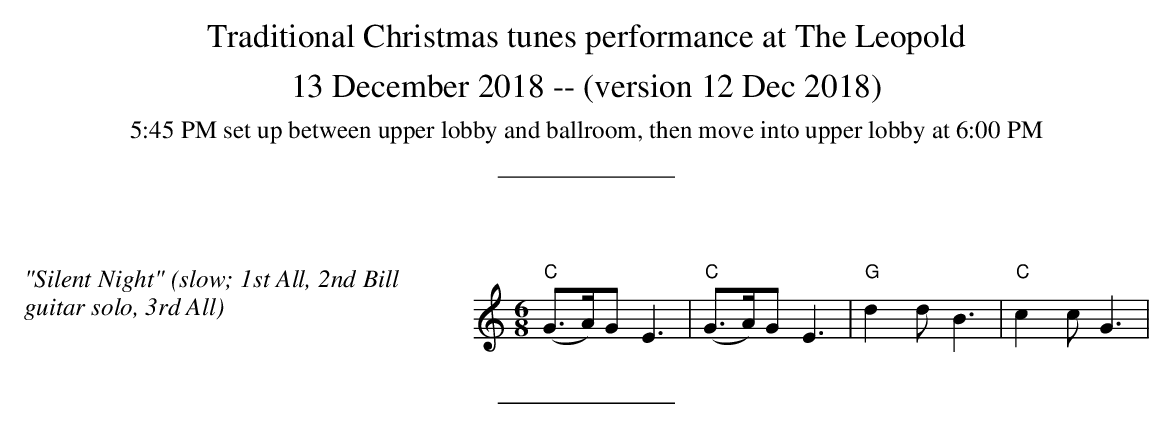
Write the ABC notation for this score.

X:1
M: 6/8
L: 1/4
K: C major treble
%%begintext justify
%%"Silent Night"
%%(slow; 1st All, 2nd Bill guitar solo, 3rd All)
%%endtext
 "C" (G/>A/)G/ E3/2 | "C" (G/>A/)G/ E3/2 | "G" d d/ B3/2      | "C" c c/ G3/2    |
